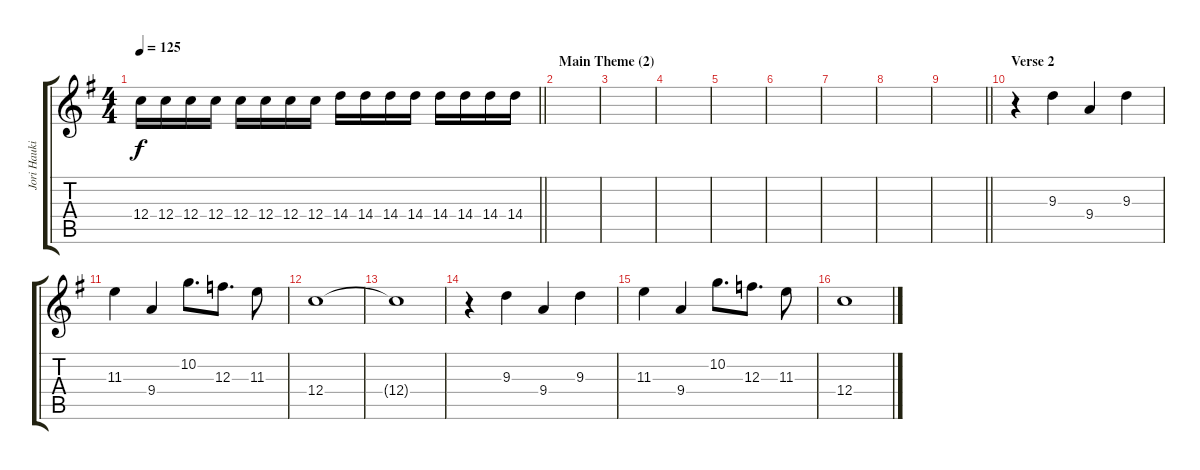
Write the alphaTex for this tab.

\track ("Jori Haukio (lead guitar)" "Jori Hauki") {instrument distortionguitar}
\staff {score tabs}
\tuning (D4 A3 F3 C3 G2 D2) {hide}
\ts (4 4)
\tempo 125
\clef g2
\barLineRight lightlight
\ks eminor
12.4.16{dy f} 12.4.16 12.4.16 12.4.16 12.4.16 12.4.16 12.4.16 12.4.16 14.4.16 14.4.16 14.4.16 14.4.16 14.4.16 14.4.16 14.4.16 14.4.16 |
\section ("" "Main Theme (2)")
\ks g
|
|
|
|
|
|
|
\barLineRight lightlight
|
\section ("" "Verse 2")
r.4 9.3.4 9.4.4 9.3.4 |
11.3.4 9.4.4 10.2.8{d} 12.3.8{d} 11.3.8 |
12.4.1 |
12.4{t}.1 |
r.4 9.3.4 9.4.4 9.3.4 |
11.3.4 9.4.4 10.2.8{d} 12.3.8{d} 11.3.8 |
12.4.1
